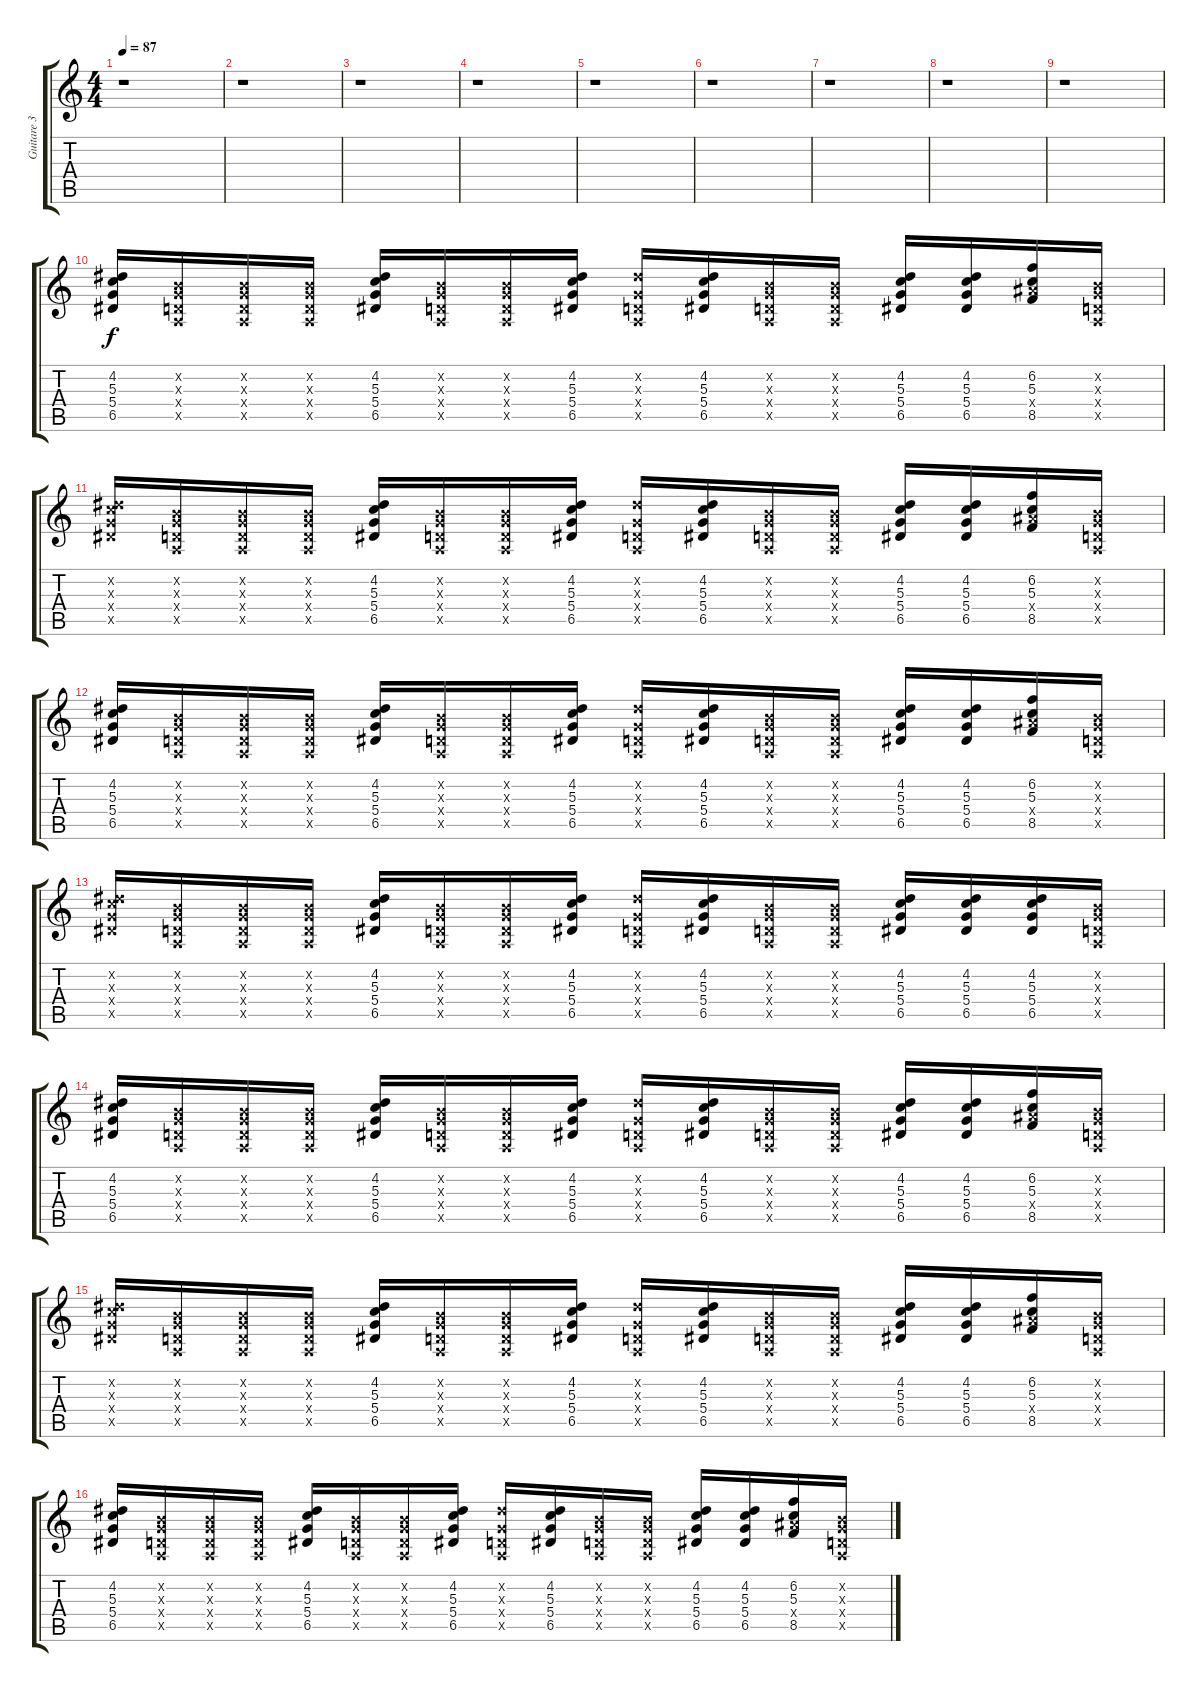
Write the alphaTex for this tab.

\track ("Guitare 3" "Guitare 3") {instrument distortionguitar}
\staff {score tabs}
\tuning (E4 B3 G3 D3 A2 E2) {hide}
\ts (4 4)
\tempo 87
\clef g2
\ks c
r.1{dy f} |
r.1 |
r.1 |
r.1 |
r.1 |
r.1 |
r.1 |
r.1 |
r.1 |
(4.2 5.3 5.4 6.5).16 (0.2{x} 0.3{x} 0.4{x} 0.5{x}).16 (0.2{x} 0.3{x} 0.4{x} 0.5{x}).16 (0.2{x} 0.3{x} 0.4{x} 0.5{x}).16 (4.2 5.3 5.4 6.5).16 (0.2{x} 0.3{x} 0.4{x} 0.5{x}).16 (0.2{x} 0.3{x} 0.4{x} 0.5{x}).16 (4.2 5.3 5.4 6.5).16 (4.2{x} 0.3{x} 0.4{x} 0.5{x}).16 (4.2 5.3 5.4 6.5).16 (0.2{x} 0.3{x} 0.4{x} 0.5{x}).16 (0.2{x} 0.3{x} 0.4{x} 0.5{x}).16 (4.2 5.3 5.4 6.5).16 (4.2 5.3 5.4 6.5).16 (6.2 5.3 8.4{x} 8.5).16 (0.2{x} 0.3{x} 0.4{x} 0.5{x}).16 |
(4.2{x} 5.3{x} 5.4{x} 6.5{x}).16 (0.2{x} 0.3{x} 0.4{x} 0.5{x}).16 (0.2{x} 0.3{x} 0.4{x} 0.5{x}).16 (0.2{x} 0.3{x} 0.4{x} 0.5{x}).16 (4.2 5.3 5.4 6.5).16 (0.2{x} 0.3{x} 0.4{x} 0.5{x}).16 (0.2{x} 0.3{x} 0.4{x} 0.5{x}).16 (4.2 5.3 5.4 6.5).16 (4.2{x} 0.3{x} 0.4{x} 0.5{x}).16 (4.2 5.3 5.4 6.5).16 (0.2{x} 0.3{x} 0.4{x} 0.5{x}).16 (0.2{x} 0.3{x} 0.4{x} 0.5{x}).16 (4.2 5.3 5.4 6.5).16 (4.2 5.3 5.4 6.5).16 (6.2 5.3 8.4{x} 8.5).16 (0.2{x} 0.3{x} 0.4{x} 0.5{x}).16 |
(4.2 5.3 5.4 6.5).16 (0.2{x} 0.3{x} 0.4{x} 0.5{x}).16 (0.2{x} 0.3{x} 0.4{x} 0.5{x}).16 (0.2{x} 0.3{x} 0.4{x} 0.5{x}).16 (4.2 5.3 5.4 6.5).16 (0.2{x} 0.3{x} 0.4{x} 0.5{x}).16 (0.2{x} 0.3{x} 0.4{x} 0.5{x}).16 (4.2 5.3 5.4 6.5).16 (4.2{x} 0.3{x} 0.4{x} 0.5{x}).16 (4.2 5.3 5.4 6.5).16 (0.2{x} 0.3{x} 0.4{x} 0.5{x}).16 (0.2{x} 0.3{x} 0.4{x} 0.5{x}).16 (4.2 5.3 5.4 6.5).16 (4.2 5.3 5.4 6.5).16 (6.2 5.3 8.4{x} 8.5).16 (0.2{x} 0.3{x} 0.4{x} 0.5{x}).16 |
(4.2{x} 5.3{x} 5.4{x} 6.5{x}).16 (0.2{x} 0.3{x} 0.4{x} 0.5{x}).16 (0.2{x} 0.3{x} 0.4{x} 0.5{x}).16 (0.2{x} 0.3{x} 0.4{x} 0.5{x}).16 (4.2 5.3 5.4 6.5).16 (0.2{x} 0.3{x} 0.4{x} 0.5{x}).16 (0.2{x} 0.3{x} 0.4{x} 0.5{x}).16 (4.2 5.3 5.4 6.5).16 (4.2{x} 0.3{x} 0.4{x} 0.5{x}).16 (4.2 5.3 5.4 6.5).16 (0.2{x} 0.3{x} 0.4{x} 0.5{x}).16 (0.2{x} 0.3{x} 0.4{x} 0.5{x}).16 (4.2 5.3 5.4 6.5).16 (4.2 5.3 5.4 6.5).16 (4.2 5.3 5.4 6.5).16 (0.2{x} 0.3{x} 0.4{x} 0.5{x}).16 |
(4.2 5.3 5.4 6.5).16 (0.2{x} 0.3{x} 0.4{x} 0.5{x}).16 (0.2{x} 0.3{x} 0.4{x} 0.5{x}).16 (0.2{x} 0.3{x} 0.4{x} 0.5{x}).16 (4.2 5.3 5.4 6.5).16 (0.2{x} 0.3{x} 0.4{x} 0.5{x}).16 (0.2{x} 0.3{x} 0.4{x} 0.5{x}).16 (4.2 5.3 5.4 6.5).16 (4.2{x} 0.3{x} 0.4{x} 0.5{x}).16 (4.2 5.3 5.4 6.5).16 (0.2{x} 0.3{x} 0.4{x} 0.5{x}).16 (0.2{x} 0.3{x} 0.4{x} 0.5{x}).16 (4.2 5.3 5.4 6.5).16 (4.2 5.3 5.4 6.5).16 (6.2 5.3 8.4{x} 8.5).16 (0.2{x} 0.3{x} 0.4{x} 0.5{x}).16 |
(4.2{x} 5.3{x} 5.4{x} 6.5{x}).16 (0.2{x} 0.3{x} 0.4{x} 0.5{x}).16 (0.2{x} 0.3{x} 0.4{x} 0.5{x}).16 (0.2{x} 0.3{x} 0.4{x} 0.5{x}).16 (4.2 5.3 5.4 6.5).16 (0.2{x} 0.3{x} 0.4{x} 0.5{x}).16 (0.2{x} 0.3{x} 0.4{x} 0.5{x}).16 (4.2 5.3 5.4 6.5).16 (4.2{x} 0.3{x} 0.4{x} 0.5{x}).16 (4.2 5.3 5.4 6.5).16 (0.2{x} 0.3{x} 0.4{x} 0.5{x}).16 (0.2{x} 0.3{x} 0.4{x} 0.5{x}).16 (4.2 5.3 5.4 6.5).16 (4.2 5.3 5.4 6.5).16 (6.2 5.3 8.4{x} 8.5).16 (0.2{x} 0.3{x} 0.4{x} 0.5{x}).16 |
(4.2 5.3 5.4 6.5).16 (0.2{x} 0.3{x} 0.4{x} 0.5{x}).16 (0.2{x} 0.3{x} 0.4{x} 0.5{x}).16 (0.2{x} 0.3{x} 0.4{x} 0.5{x}).16 (4.2 5.3 5.4 6.5).16 (0.2{x} 0.3{x} 0.4{x} 0.5{x}).16 (0.2{x} 0.3{x} 0.4{x} 0.5{x}).16 (4.2 5.3 5.4 6.5).16 (4.2{x} 0.3{x} 0.4{x} 0.5{x}).16 (4.2 5.3 5.4 6.5).16 (0.2{x} 0.3{x} 0.4{x} 0.5{x}).16 (0.2{x} 0.3{x} 0.4{x} 0.5{x}).16 (4.2 5.3 5.4 6.5).16 (4.2 5.3 5.4 6.5).16 (6.2 5.3 8.4{x} 8.5).16 (0.2{x} 0.3{x} 0.4{x} 0.5{x}).16
